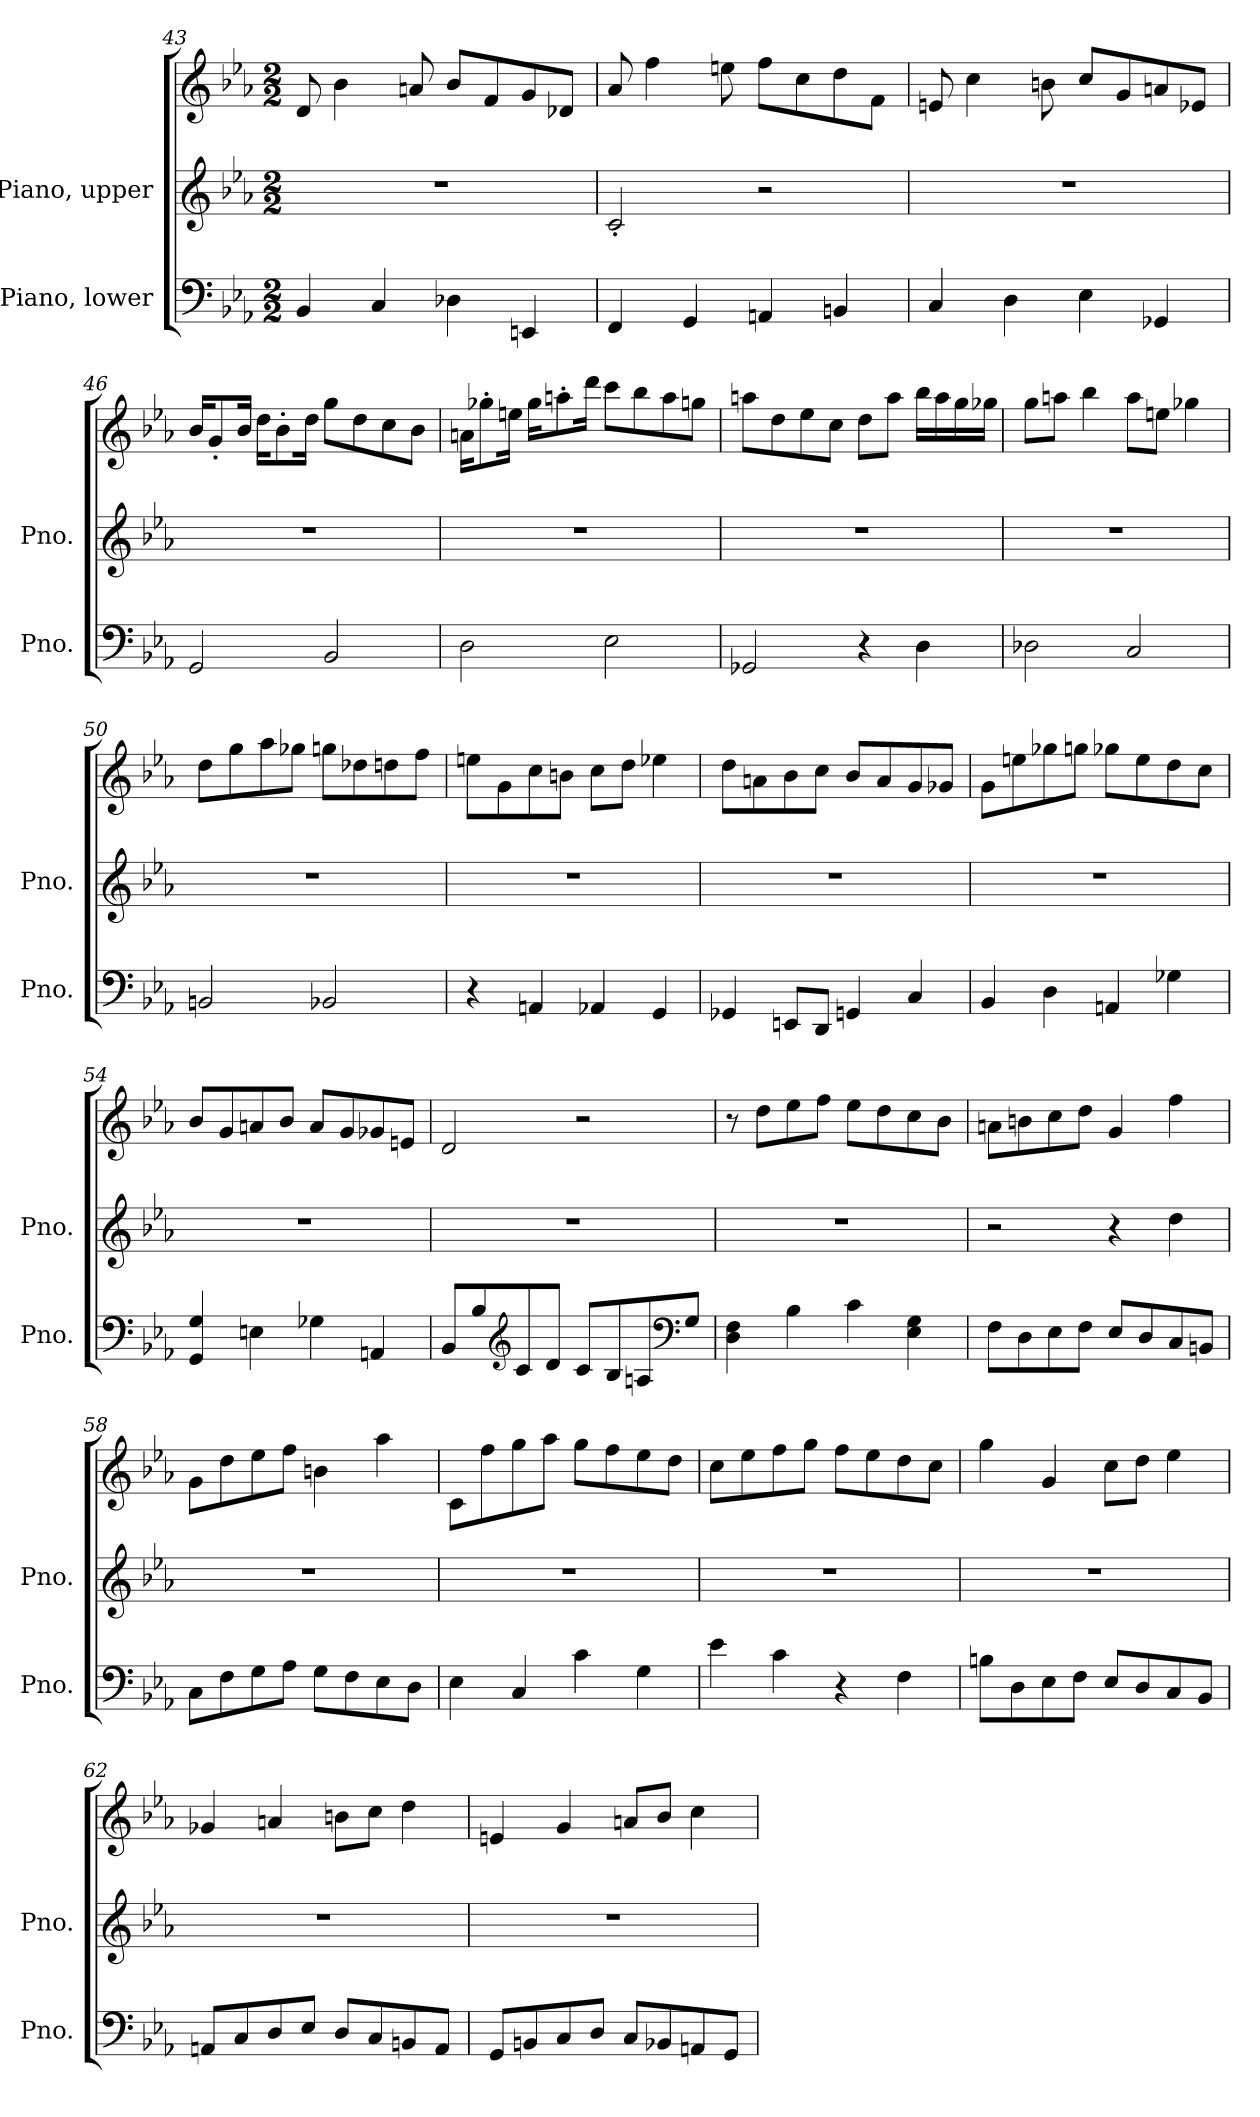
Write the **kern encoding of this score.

**kern	**kern	**kern
*part2	*part1	*part1
*staff3	*staff2	*staff1
*I"Piano, lower	*I"Piano, upper	*
*I'Pno.	*I'Pno.	*
*clefF4	*clefG2	*clefG2
*k[b-e-a-]	*k[b-e-a-]	*k[b-e-a-]
*M2/2	*M2/2	*M2/2
=43	=43	=43
4BB-/	1r	8d/
.	.	4b-\
4C/	.	.
.	.	8an/
4D-X\	.	8b-/L
.	.	8f/
4EEn/	.	8g/
.	.	8d-X/J
!!LO:LB:g=z
=44	=44	=44
4FF/	2c'/	8a-/
.	.	4ff\
4GG/	.	.
.	.	8een\
4AAn/	2r	8ff\L
.	.	8cc\
4BBn/	.	8dd\
.	.	8f\J
=45	=45	=45
4C/	1r	8en/
.	.	4cc\
4D\	.	.
.	.	8bn\
4E-\	.	8cc/L
.	.	8g/
4GG-X/	.	8an/
.	.	8e-X/J
=46	=46	=46
2GG/	1r	16b-/KL
.	.	8g'/
.	.	16b-/Jk
.	.	16dd\KL
.	.	8b-'\
.	.	16dd\Jk
2BB-/	.	8gg\L
.	.	8dd\
.	.	8cc\
.	.	8b-\J
!!LO:LB:g=z
=47	=47	=47
2D\	1r	16an\KL
.	.	8gg-X'\
.	.	16een\Jk
.	.	16gg-\KL
.	.	8aan'\
.	.	16ddd\Jk
2E-\	.	8ccc\L
.	.	8bb-\
.	.	8aa\
.	.	8ggn\J
=48	=48	=48
2GG-X/	1r	8aan\L
.	.	8dd\
.	.	8ee-\
.	.	8cc\J
4r	.	8dd\L
.	.	8aa\J
4D\	.	16bb-\LL
.	.	16aa\
.	.	16gg\
.	.	16gg-X\JJ
=49	=49	=49
2D-X\	1r	8gg\L
.	.	8aan\J
.	.	4bb-\
2C/	.	8aa\L
.	.	8een\J
.	.	4gg-X\
!!LO:PB:g=z
=50	=50	=50
2BBn/	1r	8dd\L
.	.	8gg\
.	.	8aa-\
.	.	8gg-X\J
2BB-X/	.	8ggn\L
.	.	8dd-X\
.	.	8ddn\
.	.	8ff\J
=51	=51	=51
4r	1r	8een\L
.	.	8g\
4AAn/	.	8cc\
.	.	8bn\J
4AA-X/	.	8cc\L
.	.	8dd\J
4GG/	.	4ee-X\
=52	=52	=52
4GG-X/	1r	8dd\L
.	.	8an\
8EEn/L	.	8b-\
8DD/J	.	8cc\J
4GGn/	.	8b-/L
.	.	8a/
4C/	.	8g/
.	.	8g-X/J
!!LO:LB:g=z
=53	=53	=53
4BB-/	1r	8g\L
.	.	8een\
4D\	.	8gg-X\
.	.	8ggn\J
4AAn/	.	8gg-X\L
.	.	8ee\
4G-X\	.	8dd\
.	.	8cc\J
=54	=54	=54
4GG/ 4G/	1r	8b-/L
.	.	8g/
4En\	.	8an/
.	.	8b-/J
4G-X\	.	8a/L
.	.	8g/
4AAn/	.	8g-X/
.	.	8en/J
=55	=55	=55
8BB-/L	1r	2d/
8B-/	.	.
*clefG2	*	*
8c/	.	.
8d/J	.	.
8c/L	.	2r
8B-/	.	.
8An/	.	.
*clefF4	*	*
8G/J	.	.
!!LO:LB:g=z
=56	=56	=56
4D\ 4F\	1r	8r
.	.	8dd\L
4B-\	.	8ee-\
.	.	8ff\J
4c\	.	8ee-\L
.	.	8dd\
4E-\ 4G\	.	8cc\
.	.	8b-\J
=57	=57	=57
8F\L	2r	8an\L
8D\	.	8bn\
8E-\	.	8cc\
8F\J	.	8dd\J
8E-/L	4r	4g/
8D/	.	.
8C/	4dd\	4ff\
8BBn/J	.	.
=58	=58	=58
8C\L	1r	8g\L
8F\	.	8dd\
8G\	.	8ee-\
8A-\J	.	8ff\J
8G\L	.	4bn\
8F\	.	.
8E-\	.	4aa-\
8D\J	.	.
=59	=59	=59
4E-\	1r	8c\L
.	.	8ff\
4C/	.	8gg\
.	.	8aa-\J
4c\	.	8gg\L
.	.	8ff\
4G\	.	8ee-\
.	.	8dd\J
!!LO:LB:g=z
=60	=60	=60
4e-\	1r	8cc\L
.	.	8ee-\
4c\	.	8ff\
.	.	8gg\J
4r	.	8ff\L
.	.	8ee-\
4F\	.	8dd\
.	.	8cc\J
=61	=61	=61
8Bn\L	1r	4gg\
8D\	.	.
8E-\	.	4g/
8F\J	.	.
8E-/L	.	8cc\L
8D/	.	8dd\J
8C/	.	4ee-\
8BB-/J	.	.
=62	=62	=62
8AAn/L	1r	4g-X/
8C/	.	.
8D/	.	4an/
8E-/J	.	.
8D/L	.	8bn\L
8C/	.	8cc\J
8BBn/	.	4dd\
8AA/J	.	.
=63	=63	=63
8GG/L	1r	4en/
8BBn/	.	.
8C/	.	4g/
8D/J	.	.
8C/L	.	8an/L
8BB-X/	.	8b-/J
8AAn/	.	4cc\
8GG/J	.	.
=	=	=
*-	*-	*-
